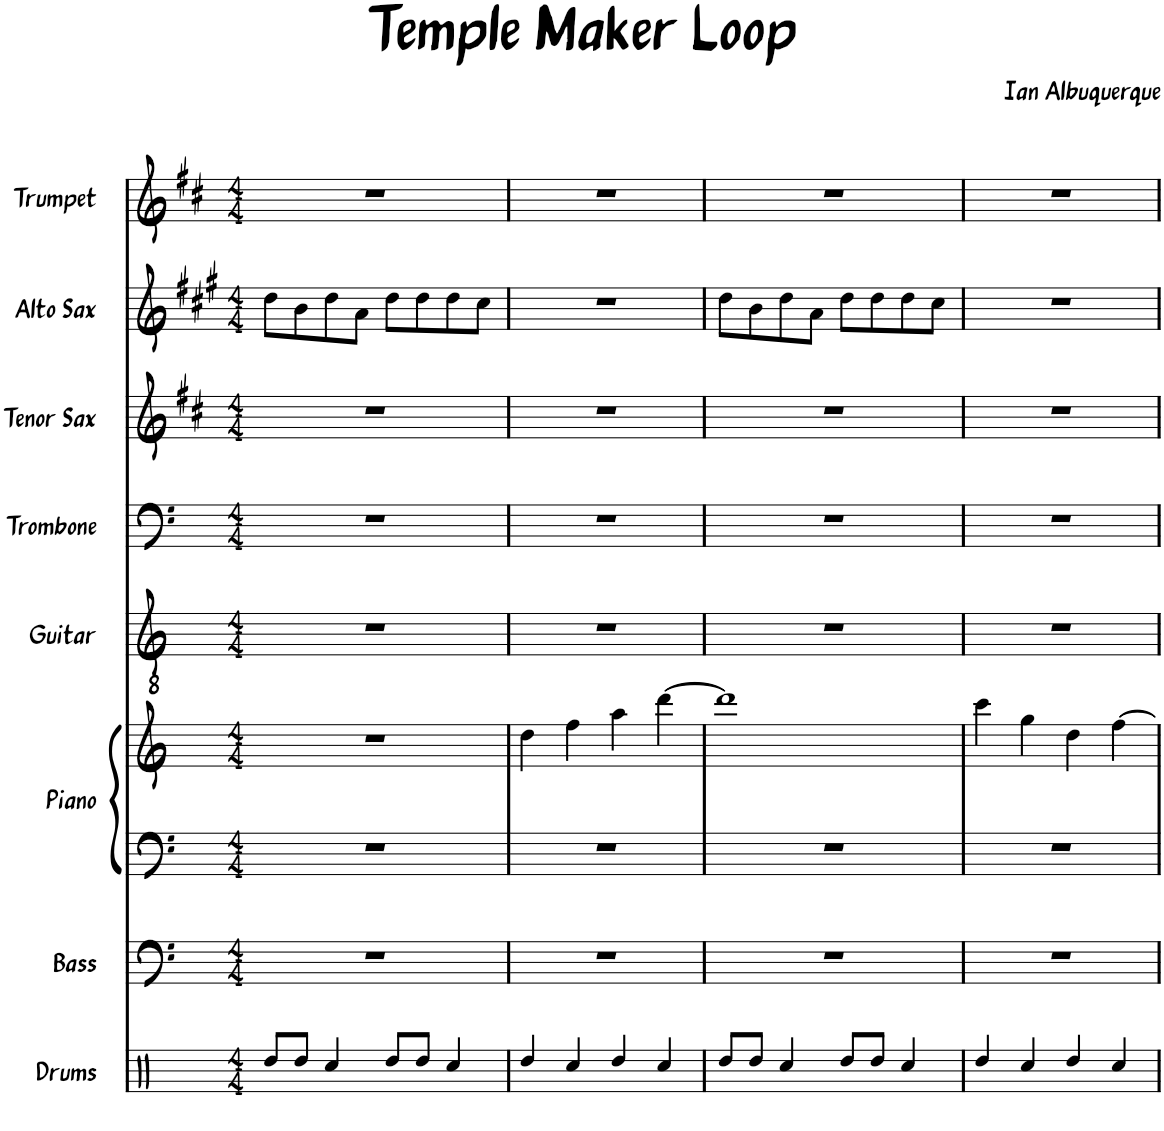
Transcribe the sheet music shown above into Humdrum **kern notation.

**kern	**kern	**kern	**kern	**kern	**kern	**kern	**kern	**kern
*part8	*part7	*part6	*part6	*part5	*part4	*part3	*part2	*part1
*staff9	*staff8	*staff7	*staff6	*staff5	*staff4	*staff3	*staff2	*staff1
*I"Drums	*I"Bass	*I"Piano	*	*I"Guitar	*I"Trombone	*I"Tenor Sax	*I"Alto Sax	*I"Trumpet
*I'Drums	*I'Bass	*I'Piano	*	*I'Gtr.	*I'Tbn.	*I'Tenor	*I'Alto	*I'Tpt.
*clefX	*clefF4	*clefF4	*clefG2	*clefGv2	*clefF4	*clefG2	*clefG2	*clefG2
*	*Trd7c12	*	*	*	*	*Trd8c14	*Trd5c9	*Trd1c2
*k[]	*k[]	*k[]	*k[]	*k[]	*k[]	*k[f#c#]	*k[f#c#g#]	*k[f#c#]
*M4/4	*M4/4	*M4/4	*M4/4	*M4/4	*M4/4	*M4/4	*M4/4	*M4/4
=1	=1	=1	=1	=1	=1	=1	=1	=1
8Rdd/L	1r	1r	1r	1r	1r	1r	8dd\L	1r
8Rdd/J	.	.	.	.	.	.	8b\	.
4Rcc/	.	.	.	.	.	.	8dd\	.
.	.	.	.	.	.	.	8a\J	.
8Rdd/L	.	.	.	.	.	.	8dd\L	.
8Rdd/J	.	.	.	.	.	.	8dd\	.
4Rcc/	.	.	.	.	.	.	8dd\	.
.	.	.	.	.	.	.	8cc#\J	.
=2	=2	=2	=2	=2	=2	=2	=2	=2
4Rdd/	1r	1r	4dd\	1r	1r	1r	1r	1r
4Rcc/	.	.	4ff\	.	.	.	.	.
4Rdd/	.	.	4aa\	.	.	.	.	.
4Rcc/	.	.	[4ddd\	.	.	.	.	.
=3	=3	=3	=3	=3	=3	=3	=3	=3
8Rdd/L	1r	1r	1ddd]	1r	1r	1r	8dd\L	1r
8Rdd/J	.	.	.	.	.	.	8b\	.
4Rcc/	.	.	.	.	.	.	8dd\	.
.	.	.	.	.	.	.	8a\J	.
8Rdd/L	.	.	.	.	.	.	8dd\L	.
8Rdd/J	.	.	.	.	.	.	8dd\	.
4Rcc/	.	.	.	.	.	.	8dd\	.
.	.	.	.	.	.	.	8cc#\J	.
=4	=4	=4	=4	=4	=4	=4	=4	=4
4Rdd/	1r	1r	4ccc\	1r	1r	1r	1r	1r
4Rcc/	.	.	4gg\	.	.	.	.	.
4Rdd/	.	.	4dd\	.	.	.	.	.
4Rcc/	.	.	[4ff\	.	.	.	.	.
=	=	=	=	=	=	=	=	=
*-	*-	*-	*-	*-	*-	*-	*-	*-
